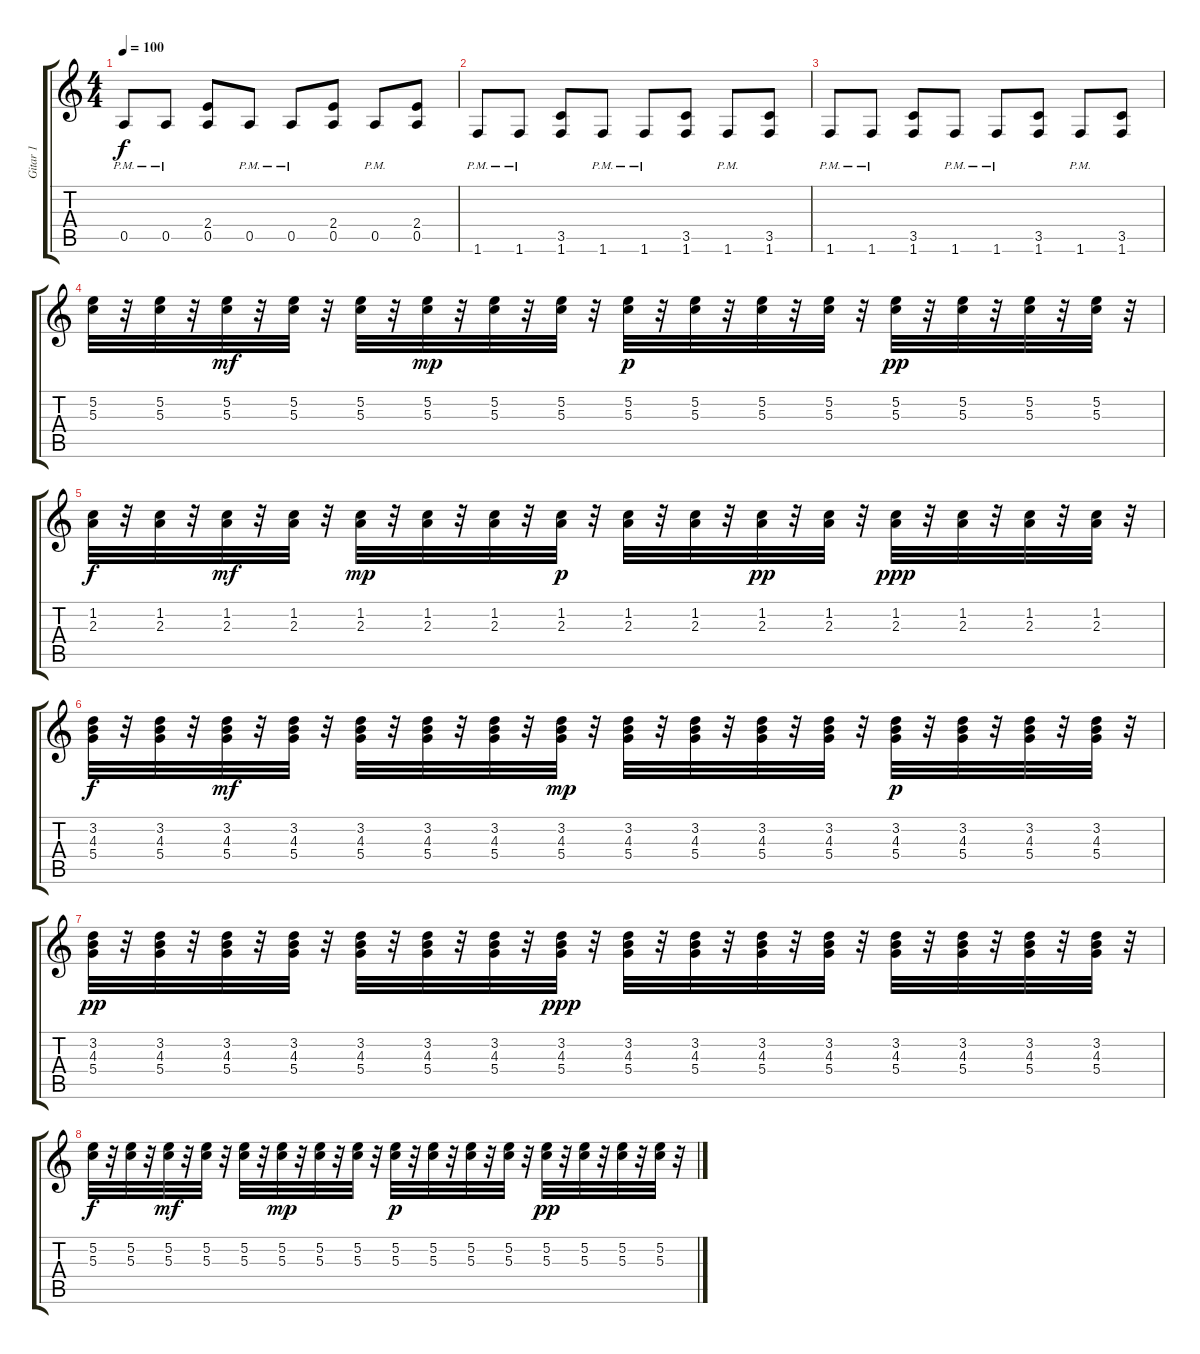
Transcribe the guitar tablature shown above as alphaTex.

\track ("Gitar 1" "Gitar 1") {instrument overdrivenguitar}
\staff {score tabs}
\tuning (E4 B3 G3 D3 A2 E2) {hide}
\ts (4 4)
\tempo 100
\clef g2
\ks c
0.5{pm}.8{dy f} 0.5{pm}.8 (2.4 0.5).8 0.5{pm}.8 0.5{pm}.8 (2.4 0.5).8 0.5{pm}.8 (2.4 0.5).8 |
1.6{pm}.8 1.6{pm}.8 (3.5 1.6).8 1.6{pm}.8 1.6{pm}.8 (3.5 1.6).8 1.6{pm}.8 (3.5 1.6).8 |
1.6{pm}.8 1.6{pm}.8 (3.5 1.6).8 1.6{pm}.8 1.6{pm}.8 (3.5 1.6).8 1.6{pm}.8 (3.5 1.6).8 |
(5.2 5.3).32 r.32 (5.2 5.3).32 r.32 (5.2 5.3).32{dy mf} r.32 (5.2 5.3).32 r.32 (5.2 5.3).32 r.32 (5.2 5.3).32{dy mp} r.32 (5.2 5.3).32 r.32 (5.2 5.3).32 r.32 (5.2 5.3).32{dy p} r.32 (5.2 5.3).32 r.32 (5.2 5.3).32 r.32 (5.2 5.3).32 r.32 (5.2 5.3).32{dy pp} r.32 (5.2 5.3).32 r.32 (5.2 5.3).32 r.32 (5.2 5.3).32 r.32 |
(1.2 2.3).32{dy f} r.32 (1.2 2.3).32 r.32 (1.2 2.3).32{dy mf} r.32 (1.2 2.3).32 r.32 (1.2 2.3).32{dy mp} r.32 (1.2 2.3).32 r.32 (1.2 2.3).32 r.32 (1.2 2.3).32{dy p} r.32 (1.2 2.3).32 r.32 (1.2 2.3).32 r.32 (1.2 2.3).32{dy pp} r.32 (1.2 2.3).32 r.32 (1.2 2.3).32{dy ppp} r.32 (1.2 2.3).32 r.32 (1.2 2.3).32 r.32 (1.2 2.3).32 r.32 |
(3.2 4.3 5.4).32{dy f} r.32 (3.2 4.3 5.4).32 r.32 (3.2 4.3 5.4).32{dy mf} r.32 (3.2 4.3 5.4).32 r.32 (3.2 4.3 5.4).32 r.32 (3.2 4.3 5.4).32 r.32 (3.2 4.3 5.4).32 r.32 (3.2 4.3 5.4).32{dy mp} r.32 (3.2 4.3 5.4).32 r.32 (3.2 4.3 5.4).32 r.32 (3.2 4.3 5.4).32 r.32 (3.2 4.3 5.4).32 r.32 (3.2 4.3 5.4).32{dy p} r.32 (3.2 4.3 5.4).32 r.32 (3.2 4.3 5.4).32 r.32 (3.2 4.3 5.4).32 r.32 |
(3.2 4.3 5.4).32{dy pp} r.32 (3.2 4.3 5.4).32 r.32 (3.2 4.3 5.4).32 r.32 (3.2 4.3 5.4).32 r.32 (3.2 4.3 5.4).32 r.32 (3.2 4.3 5.4).32 r.32 (3.2 4.3 5.4).32 r.32 (3.2 4.3 5.4).32{dy ppp} r.32 (3.2 4.3 5.4).32 r.32 (3.2 4.3 5.4).32 r.32 (3.2 4.3 5.4).32 r.32 (3.2 4.3 5.4).32 r.32 (3.2 4.3 5.4).32 r.32 (3.2 4.3 5.4).32 r.32 (3.2 4.3 5.4).32 r.32 (3.2 4.3 5.4).32 r.32 |
(5.2 5.3).32{dy f} r.32 (5.2 5.3).32 r.32 (5.2 5.3).32{dy mf} r.32 (5.2 5.3).32 r.32 (5.2 5.3).32 r.32 (5.2 5.3).32{dy mp} r.32 (5.2 5.3).32 r.32 (5.2 5.3).32 r.32 (5.2 5.3).32{dy p} r.32 (5.2 5.3).32 r.32 (5.2 5.3).32 r.32 (5.2 5.3).32 r.32 (5.2 5.3).32{dy pp} r.32 (5.2 5.3).32 r.32 (5.2 5.3).32 r.32 (5.2 5.3).32 r.32
